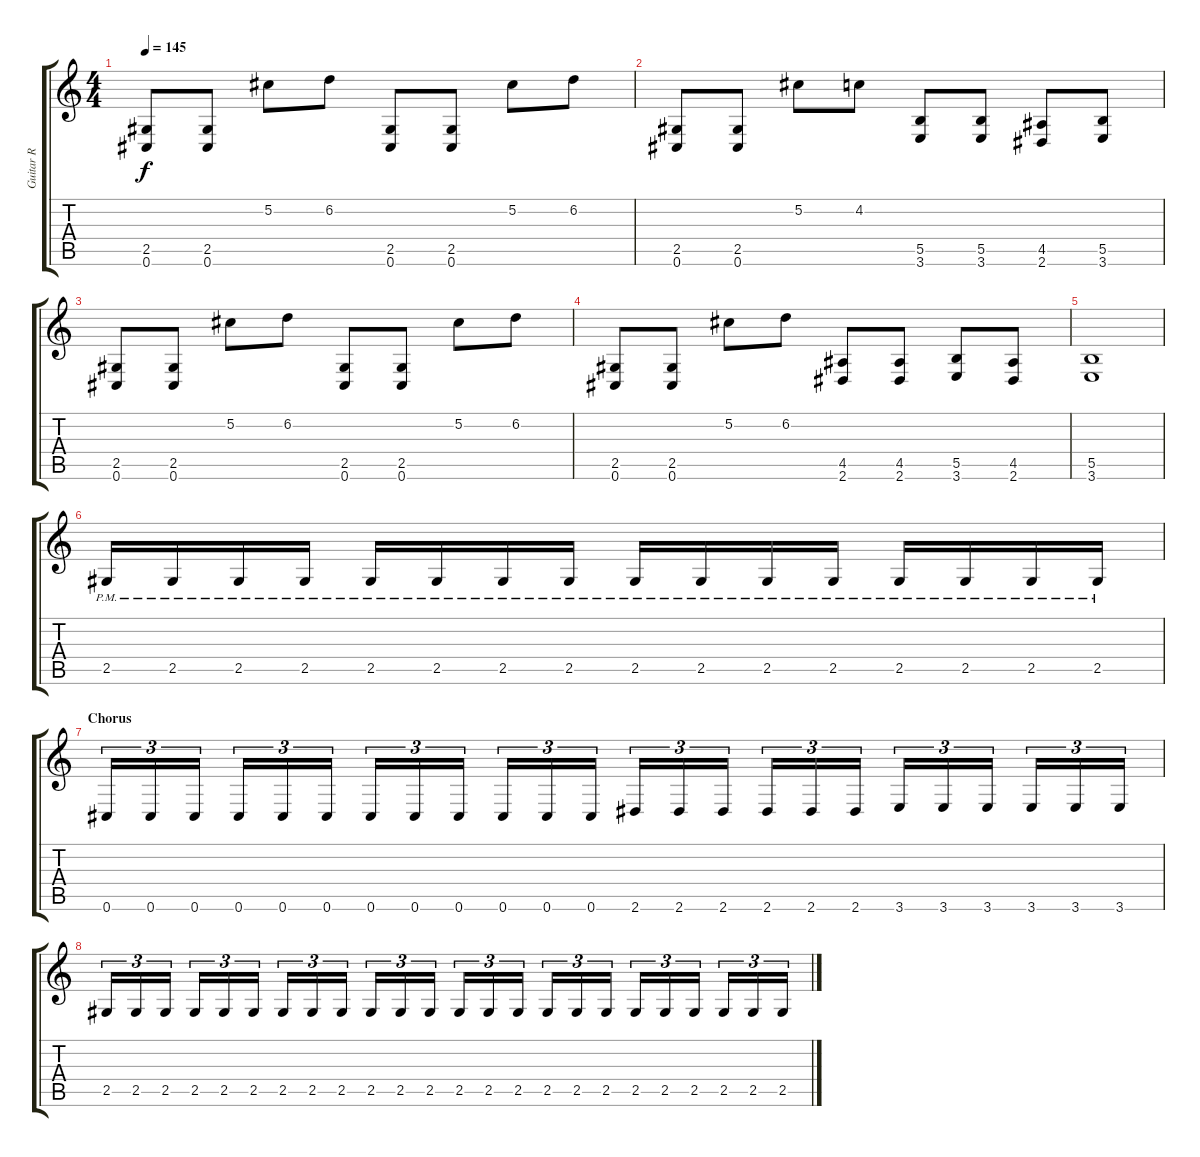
\track ("Guitar R" "Guitar R") {instrument distortionguitar}
\staff {score tabs}
\tuning (Db4 Ab3 E3 B2 Gb2 Db2) {hide}
\ts (4 4)
\tempo 145
\clef g2
\ks c
(2.5 0.6).8{dy f} (2.5 0.6).8 5.2.8 6.2.8 (2.5 0.6).8 (2.5 0.6).8 5.2.8 6.2.8 |
(2.5 0.6).8 (2.5 0.6).8 5.2.8 4.2.8 (5.5 3.6).8 (5.5 3.6).8 (4.5 2.6).8 (5.5 3.6).8 |
(2.5 0.6).8 (2.5 0.6).8 5.2.8 6.2.8 (2.5 0.6).8 (2.5 0.6).8 5.2.8 6.2.8 |
(2.5 0.6).8 (2.5 0.6).8 5.2.8 6.2.8 (4.5 2.6).8 (4.5 2.6).8 (5.5 3.6).8 (4.5 2.6).8 |
(5.5 3.6).1 |
2.5{pm}.16 2.5{pm}.16 2.5{pm}.16 2.5{pm}.16 2.5{pm}.16 2.5{pm}.16 2.5{pm}.16 2.5{pm}.16 2.5{pm}.16 2.5{pm}.16 2.5{pm}.16 2.5{pm}.16 2.5{pm}.16 2.5{pm}.16 2.5{pm}.16 2.5{pm}.16 |
\section ("" "Chorus")
0.6.16{tu (3 2)} 0.6.16{tu (3 2)} 0.6.16{tu (3 2)} 0.6.16{tu (3 2)} 0.6.16{tu (3 2)} 0.6.16{tu (3 2)} 0.6.16{tu (3 2)} 0.6.16{tu (3 2)} 0.6.16{tu (3 2)} 0.6.16{tu (3 2)} 0.6.16{tu (3 2)} 0.6.16{tu (3 2)} 2.6.16{tu (3 2)} 2.6.16{tu (3 2)} 2.6.16{tu (3 2)} 2.6.16{tu (3 2)} 2.6.16{tu (3 2)} 2.6.16{tu (3 2)} 3.6.16{tu (3 2)} 3.6.16{tu (3 2)} 3.6.16{tu (3 2)} 3.6.16{tu (3 2)} 3.6.16{tu (3 2)} 3.6.16{tu (3 2)} |
2.5.16{tu (3 2)} 2.5.16{tu (3 2)} 2.5.16{tu (3 2)} 2.5.16{tu (3 2)} 2.5.16{tu (3 2)} 2.5.16{tu (3 2)} 2.5.16{tu (3 2)} 2.5.16{tu (3 2)} 2.5.16{tu (3 2)} 2.5.16{tu (3 2)} 2.5.16{tu (3 2)} 2.5.16{tu (3 2)} 2.5.16{tu (3 2)} 2.5.16{tu (3 2)} 2.5.16{tu (3 2)} 2.5.16{tu (3 2)} 2.5.16{tu (3 2)} 2.5.16{tu (3 2)} 2.5.16{tu (3 2)} 2.5.16{tu (3 2)} 2.5.16{tu (3 2)} 2.5.16{tu (3 2)} 2.5.16{tu (3 2)} 2.5.16{tu (3 2)}
